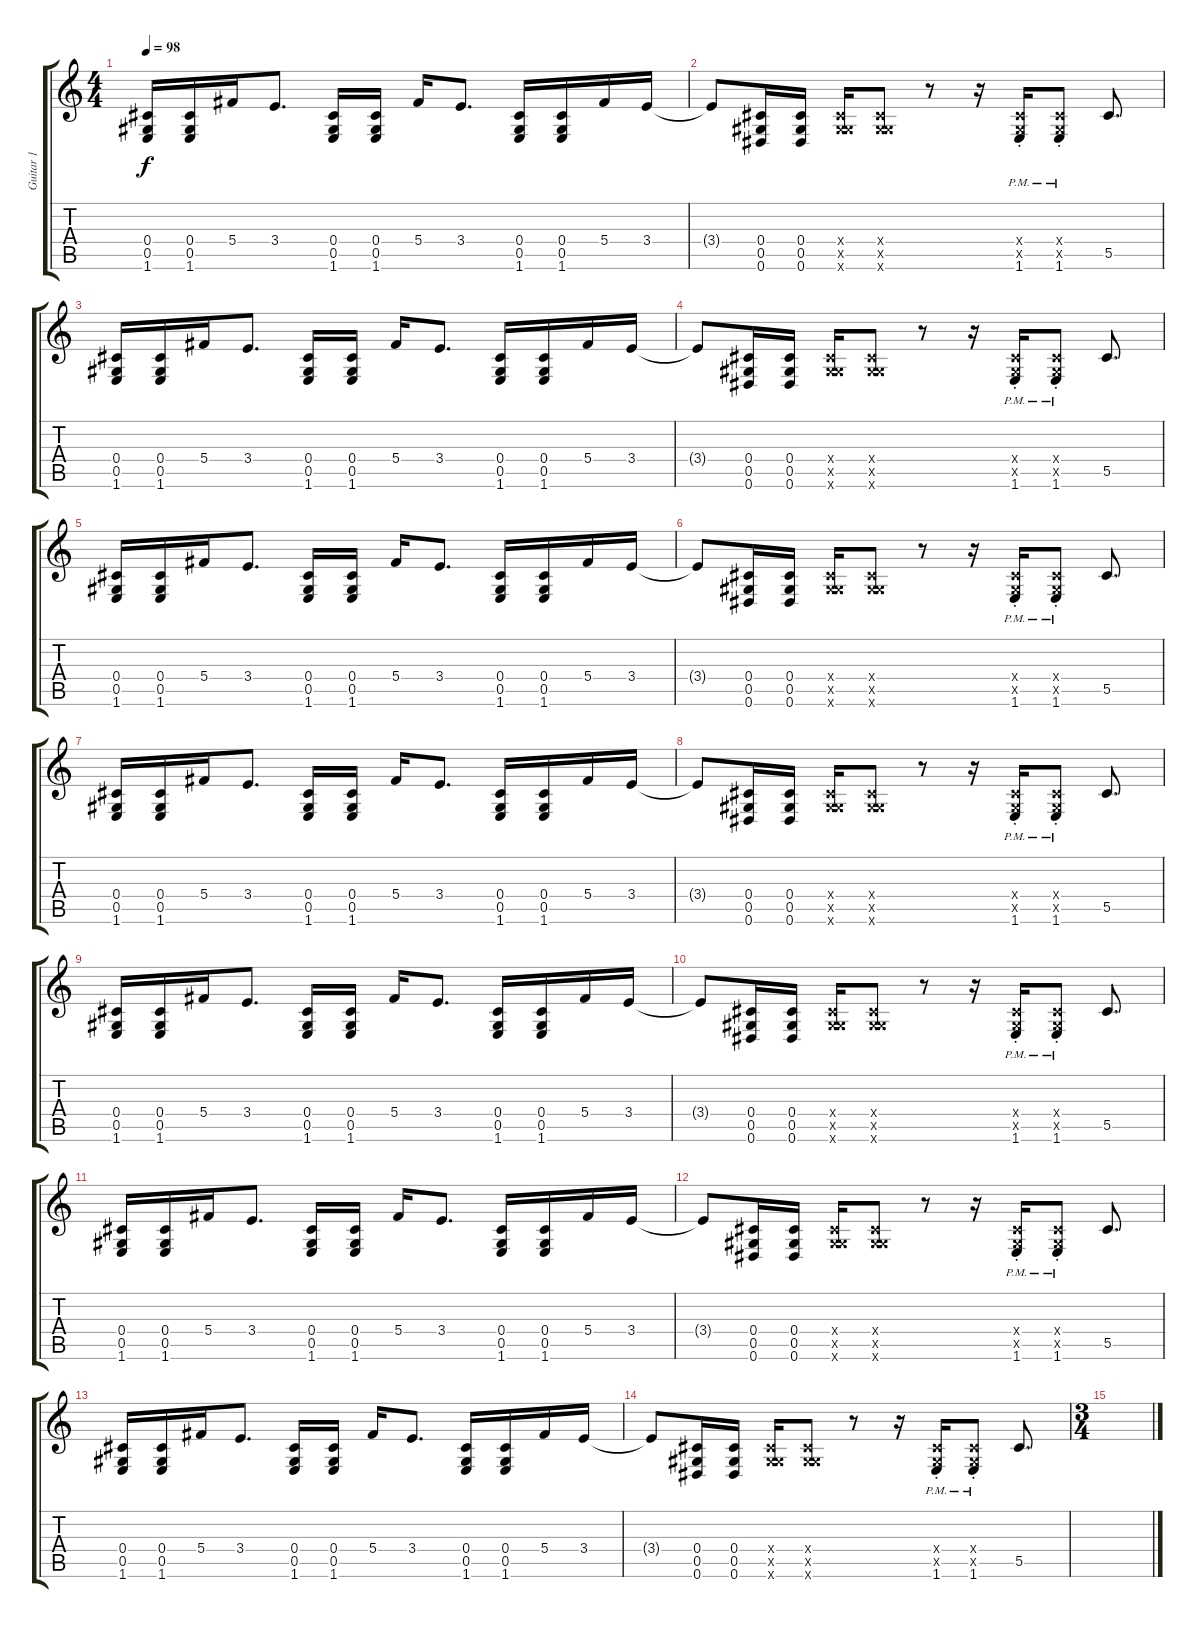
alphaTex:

\track ("Guitar 1" "Guitar 1") {instrument distortionguitar}
\staff {score tabs}
\tuning (Eb4 Bb3 Gb3 Db3 Ab2 Eb2) {hide}
\ts (4 4)
\tempo 98
\clef g2
\ks c
(0.4 0.5 1.6).16{dy f} (0.4 0.5 1.6).16 5.4.16 3.4.8{d} (0.4 0.5 1.6).16 (0.4 0.5 1.6).16 5.4.16 3.4.8{d} (0.4 0.5 1.6).16 (0.4 0.5 1.6).16 5.4.16 3.4.16 |
3.4{t}.8 (0.4 0.5 0.6).16 (0.4 0.5 0.6).16 (0.4{x} 0.5{x} 5.6{x}).16 (0.4{x} 0.5{x} 5.6{x}).8 r.8 r.16 (0.4{x} 0.5{x} 1.6{pm st}).16 (0.4{x} 0.5{x} 1.6{pm st}).8 5.5.8{d} |
(0.4 0.5 1.6).16 (0.4 0.5 1.6).16 5.4.16 3.4.8{d} (0.4 0.5 1.6).16 (0.4 0.5 1.6).16 5.4.16 3.4.8{d} (0.4 0.5 1.6).16 (0.4 0.5 1.6).16 5.4.16 3.4.16 |
3.4{t}.8 (0.4 0.5 0.6).16 (0.4 0.5 0.6).16 (0.4{x} 0.5{x} 5.6{x}).16 (0.4{x} 0.5{x} 5.6{x}).8 r.8 r.16 (0.4{x} 0.5{x} 1.6{pm st}).16 (0.4{x} 0.5{x} 1.6{pm st}).8 5.5.8{d} |
(0.4 0.5 1.6).16 (0.4 0.5 1.6).16 5.4.16 3.4.8{d} (0.4 0.5 1.6).16 (0.4 0.5 1.6).16 5.4.16 3.4.8{d} (0.4 0.5 1.6).16 (0.4 0.5 1.6).16 5.4.16 3.4.16 |
3.4{t}.8 (0.4 0.5 0.6).16 (0.4 0.5 0.6).16 (0.4{x} 0.5{x} 5.6{x}).16 (0.4{x} 0.5{x} 5.6{x}).8 r.8 r.16 (0.4{x} 0.5{x} 1.6{pm st}).16 (0.4{x} 0.5{x} 1.6{pm st}).8 5.5.8{d} |
(0.4 0.5 1.6).16 (0.4 0.5 1.6).16 5.4.16 3.4.8{d} (0.4 0.5 1.6).16 (0.4 0.5 1.6).16 5.4.16 3.4.8{d} (0.4 0.5 1.6).16 (0.4 0.5 1.6).16 5.4.16 3.4.16 |
3.4{t}.8 (0.4 0.5 0.6).16 (0.4 0.5 0.6).16 (0.4{x} 0.5{x} 5.6{x}).16 (0.4{x} 0.5{x} 5.6{x}).8 r.8 r.16 (0.4{x} 0.5{x} 1.6{pm st}).16 (0.4{x} 0.5{x} 1.6{pm st}).8 5.5.8{d} |
(0.4 0.5 1.6).16 (0.4 0.5 1.6).16 5.4.16 3.4.8{d} (0.4 0.5 1.6).16 (0.4 0.5 1.6).16 5.4.16 3.4.8{d} (0.4 0.5 1.6).16 (0.4 0.5 1.6).16 5.4.16 3.4.16 |
3.4{t}.8 (0.4 0.5 0.6).16 (0.4 0.5 0.6).16 (0.4{x} 0.5{x} 5.6{x}).16 (0.4{x} 0.5{x} 5.6{x}).8 r.8 r.16 (0.4{x} 0.5{x} 1.6{pm st}).16 (0.4{x} 0.5{x} 1.6{pm st}).8 5.5.8{d} |
(0.4 0.5 1.6).16 (0.4 0.5 1.6).16 5.4.16 3.4.8{d} (0.4 0.5 1.6).16 (0.4 0.5 1.6).16 5.4.16 3.4.8{d} (0.4 0.5 1.6).16 (0.4 0.5 1.6).16 5.4.16 3.4.16 |
3.4{t}.8 (0.4 0.5 0.6).16 (0.4 0.5 0.6).16 (0.4{x} 0.5{x} 5.6{x}).16 (0.4{x} 0.5{x} 5.6{x}).8 r.8 r.16 (0.4{x} 0.5{x} 1.6{pm st}).16 (0.4{x} 0.5{x} 1.6{pm st}).8 5.5.8{d} |
(0.4 0.5 1.6).16 (0.4 0.5 1.6).16 5.4.16 3.4.8{d} (0.4 0.5 1.6).16 (0.4 0.5 1.6).16 5.4.16 3.4.8{d} (0.4 0.5 1.6).16 (0.4 0.5 1.6).16 5.4.16 3.4.16 |
3.4{t}.8 (0.4 0.5 0.6).16 (0.4 0.5 0.6).16 (0.4{x} 0.5{x} 5.6{x}).16 (0.4{x} 0.5{x} 5.6{x}).8 r.8 r.16 (0.4{x} 0.5{x} 1.6{pm st}).16 (0.4{x} 0.5{x} 1.6{pm st}).8 5.5.8{d} |
\ts (3 4)
